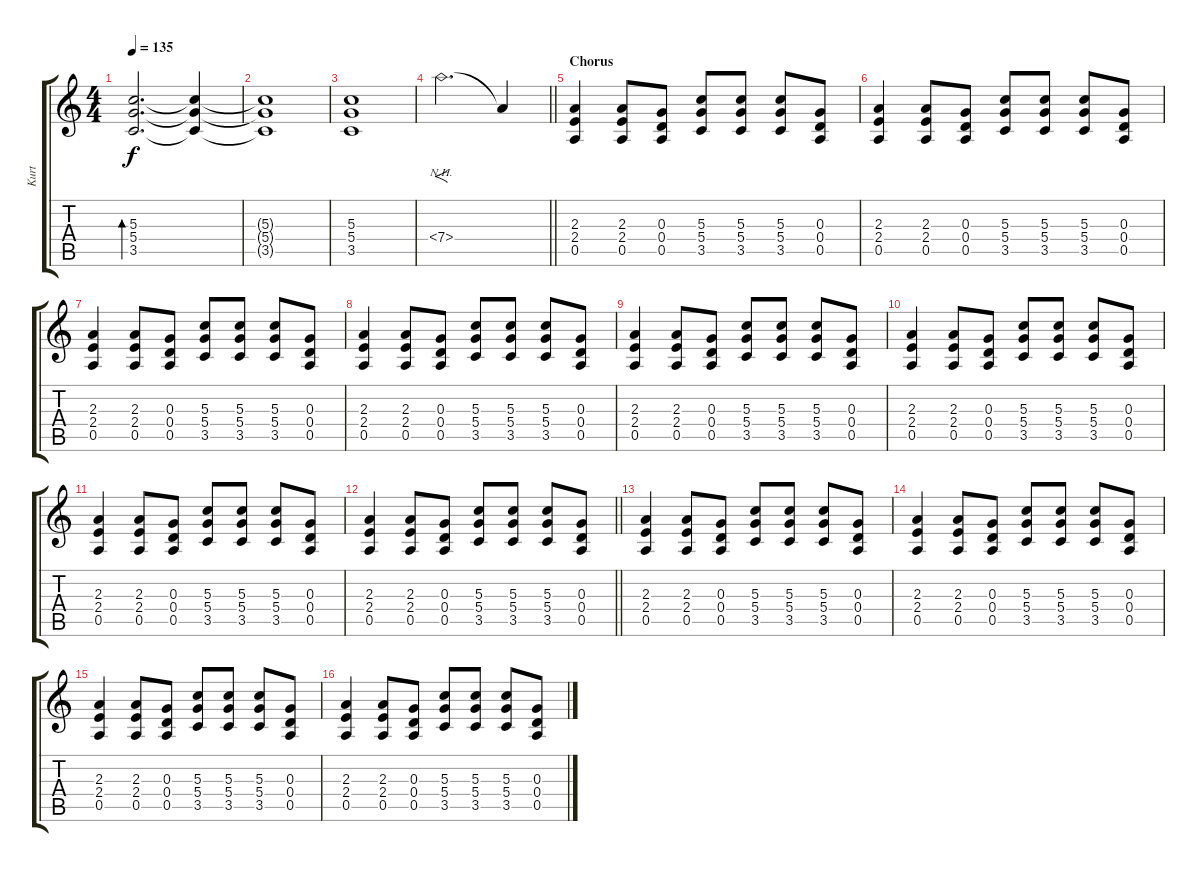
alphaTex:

\track ("Kurt" "Kurt") {instrument distortionguitar}
\staff {score tabs}
\tuning (E4 B3 G3 D3 A2 E2) {hide}
\ts (4 4)
\tempo 135
\clef g2
\ks c
(5.3 5.4 3.5).2{d bd 30 dy f} (5.3{t} 5.4{t} 3.5{t}).4 |
(5.3{t} 5.4{t} 3.5{t}).1 |
(5.3 5.4 3.5).1{instrument electricguitarclean} |
\barLineRight lightlight
7.4{nh}.2{f d instrument distortionguitar} 7.4{t}.4 |
\section ("" "Chorus")
(2.3 2.4 0.5).4{instrument distortionguitar} (2.3 2.4 0.5).8 (0.3 0.4 0.5).8 (5.3 5.4 3.5).8 (5.3 5.4 3.5).8 (5.3 5.4 3.5).8 (0.3 0.4 0.5).8 |
(2.3 2.4 0.5).4 (2.3 2.4 0.5).8 (0.3 0.4 0.5).8 (5.3 5.4 3.5).8 (5.3 5.4 3.5).8 (5.3 5.4 3.5).8 (0.3 0.4 0.5).8 |
(2.3 2.4 0.5).4 (2.3 2.4 0.5).8 (0.3 0.4 0.5).8 (5.3 5.4 3.5).8 (5.3 5.4 3.5).8 (5.3 5.4 3.5).8 (0.3 0.4 0.5).8 |
(2.3 2.4 0.5).4 (2.3 2.4 0.5).8 (0.3 0.4 0.5).8 (5.3 5.4 3.5).8 (5.3 5.4 3.5).8 (5.3 5.4 3.5).8 (0.3 0.4 0.5).8 |
(2.3 2.4 0.5).4 (2.3 2.4 0.5).8 (0.3 0.4 0.5).8 (5.3 5.4 3.5).8 (5.3 5.4 3.5).8 (5.3 5.4 3.5).8 (0.3 0.4 0.5).8 |
(2.3 2.4 0.5).4 (2.3 2.4 0.5).8 (0.3 0.4 0.5).8 (5.3 5.4 3.5).8 (5.3 5.4 3.5).8 (5.3 5.4 3.5).8 (0.3 0.4 0.5).8 |
(2.3 2.4 0.5).4 (2.3 2.4 0.5).8 (0.3 0.4 0.5).8 (5.3 5.4 3.5).8 (5.3 5.4 3.5).8 (5.3 5.4 3.5).8 (0.3 0.4 0.5).8 |
\barLineRight lightlight
(2.3 2.4 0.5).4 (2.3 2.4 0.5).8 (0.3 0.4 0.5).8 (5.3 5.4 3.5).8 (5.3 5.4 3.5).8 (5.3 5.4 3.5).8 (0.3 0.4 0.5).8 |
(2.3 2.4 0.5).4 (2.3 2.4 0.5).8 (0.3 0.4 0.5).8 (5.3 5.4 3.5).8 (5.3 5.4 3.5).8 (5.3 5.4 3.5).8 (0.3 0.4 0.5).8 |
(2.3 2.4 0.5).4 (2.3 2.4 0.5).8 (0.3 0.4 0.5).8 (5.3 5.4 3.5).8 (5.3 5.4 3.5).8 (5.3 5.4 3.5).8 (0.3 0.4 0.5).8 |
(2.3 2.4 0.5).4 (2.3 2.4 0.5).8 (0.3 0.4 0.5).8 (5.3 5.4 3.5).8 (5.3 5.4 3.5).8 (5.3 5.4 3.5).8 (0.3 0.4 0.5).8 |
(2.3 2.4 0.5).4 (2.3 2.4 0.5).8 (0.3 0.4 0.5).8 (5.3 5.4 3.5).8 (5.3 5.4 3.5).8 (5.3 5.4 3.5).8 (0.3 0.4 0.5).8
